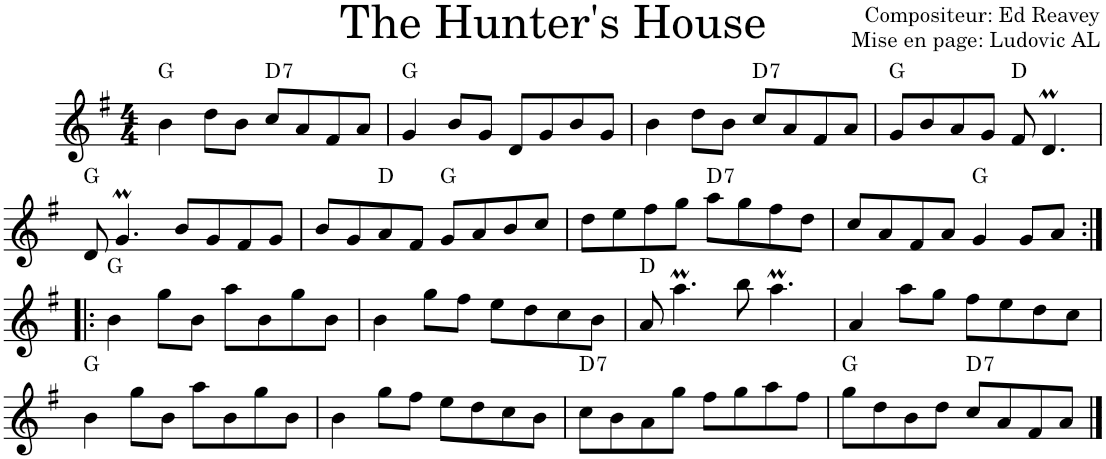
**kern	**harte
*part1	*part1
*staff1	*
*I"Voice	*
*I'V	*
*clefG2	*
*k[f#]	*
*M4/4	*
=1	=1
4b\	G:maj
8dd\L	.
8b\J	.
!	!LO:H:kt=7
8cc/L	D:7
8a/	.
8f#/	.
8a/J	.
=2	=2
4g/	G:maj
8b/L	.
8g/J	.
8d/L	.
8g/	.
8b/	.
8g/J	.
=3	=3
4b\	.
8dd\L	.
8b\J	.
!	!LO:H:kt=7
8cc/L	D:7
8a/	.
8f#/	.
8a/J	.
=4	=4
8g/L	G:maj
8b/	.
8a/	.
8g/J	.
8f#/	D:maj
4.dM/	.
!!LO:LB:g=z
=5	=5
8d/	G:maj
4.gM/	.
8b/L	.
8g/	.
8f#/	.
8g/J	.
=6	=6
8b/L	.
8g/	.
8a/	D:maj
8f#/J	.
8g/L	G:maj
8a/	.
8b/	.
8cc/J	.
=7	=7
8dd\L	.
8ee\	.
8ff#\	.
8gg\J	.
!	!LO:H:kt=7
8aa\L	D:7
8gg\	.
8ff#\	.
8dd\J	.
=8	=8
8cc/L	.
8a/	.
8f#/	.
8a/J	.
4g/	G:maj
8g/L	.
8a/J	.
!!LO:LB:g=z
=9:|!|:	=9:|!|:
4b\	G:maj
8gg\L	.
8b\J	.
8aa\L	.
8b\	.
8gg\	.
8b\J	.
=10	=10
4b\	.
8gg\L	.
8ff#\J	.
8ee\L	.
8dd\	.
8cc\	.
8b\J	.
=11	=11
8a/	D:maj
4.aaM\	.
8bb\	.
4.aaM\	.
=12	=12
4a/	.
8aa\L	.
8gg\J	.
8ff#\L	.
8ee\	.
8dd\	.
8cc\J	.
!!LO:LB:g=z
=13	=13
4b\	G:maj
8gg\L	.
8b\J	.
8aa\L	.
8b\	.
8gg\	.
8b\J	.
=14	=14
4b\	.
8gg\L	.
8ff#\J	.
8ee\L	.
8dd\	.
8cc\	.
8b\J	.
=15	=15
!	!LO:H:kt=7
8cc\L	D:7
8b\	.
8a\	.
8gg\J	.
8ff#\L	.
8gg\	.
8aa\	.
8ff#\J	.
=16	=16
8gg\L	G:maj
8dd\	.
8b\	.
8dd\J	.
!	!LO:H:kt=7
8cc/L	D:7
8a/	.
8f#/	.
8a/J	.
==	==
*-	*-
